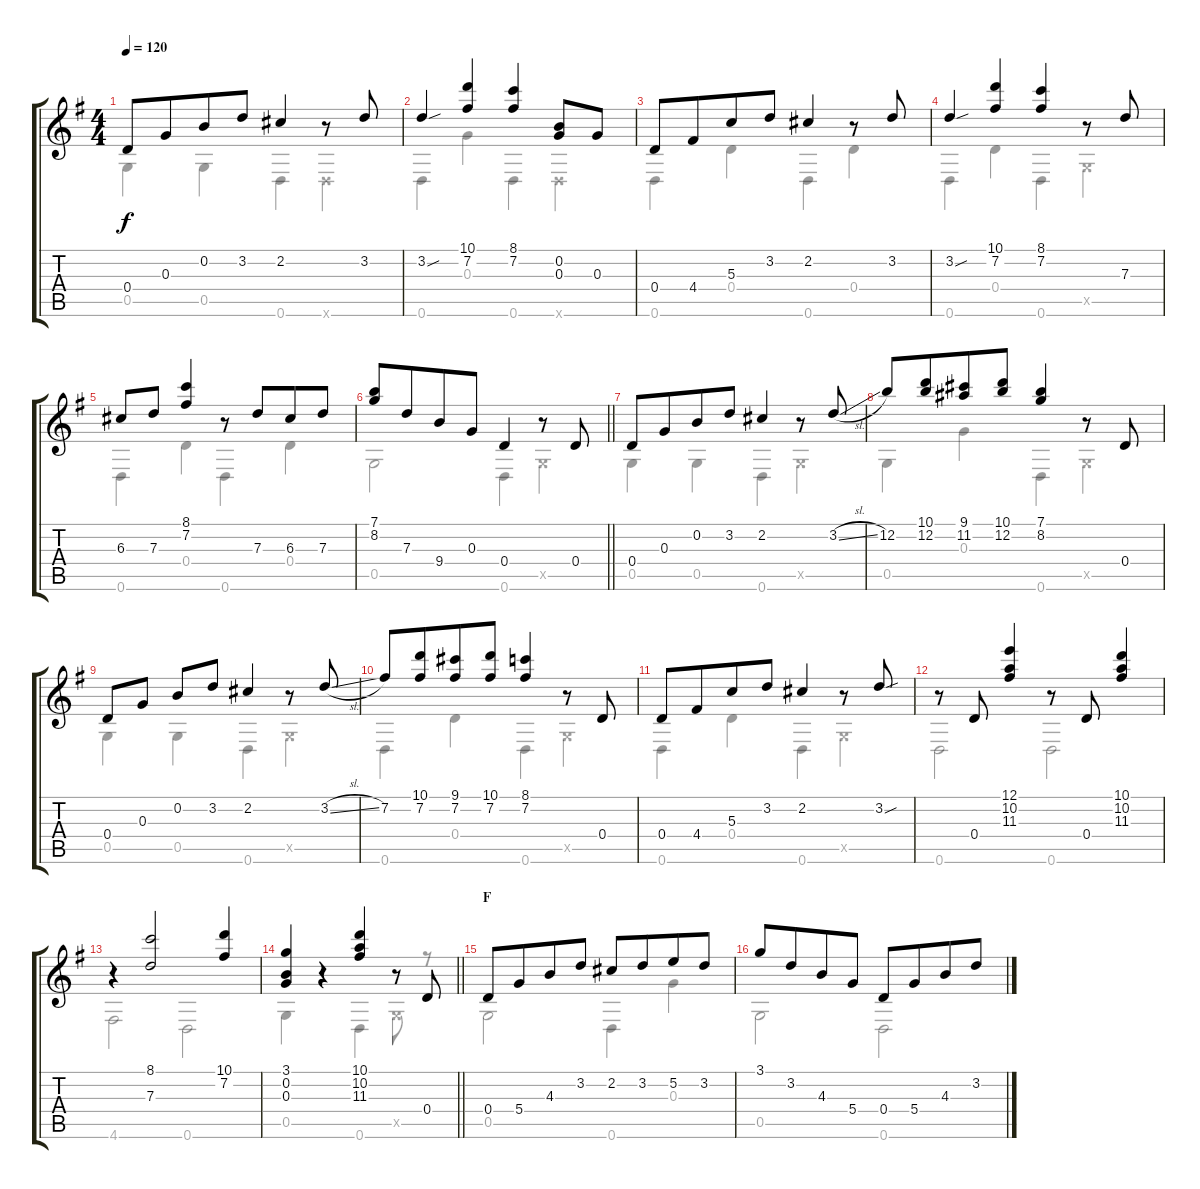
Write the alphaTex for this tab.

\track "" {instrument acousticguitarsteel}
\staff {score tabs}
\tuning (E4 B3 G3 D3 G2 D2) {hide}
\voice
\ts (4 4)
\tempo 120
\clef g2
\ks g
0.4.8{dy f} 0.3.8{beam merge} 0.2.8 3.2.8 2.2.4 r.8 3.2.8 |
3.2{sou}.4 (10.1 7.2).4 (8.1 7.2).4 (0.2 0.3).8 0.3.8 |
0.4.8 4.4.8{beam merge} 5.3.8 3.2.8 2.2.4 r.8 3.2.8 |
3.2{sou}.4 (10.1 7.2).4 (8.1 7.2).4 r.8 7.3.8 |
6.3.8 7.3.8 (8.1 7.2).4 r.8 7.3.8{beam merge} 6.3.8 7.3.8 |
\barLineRight lightlight
(7.1 8.2).8 7.3.8{beam merge} 9.4.8 0.3.8 0.4.4 r.8 0.4.8 |
0.4.8 0.3.8{beam merge} 0.2.8 3.2.8 2.2.4 r.8 3.2{sl}.8 |
12.2.8 (10.1 12.2).8{beam merge} (9.1 11.2).8 (10.1 12.2).8 (7.1 8.2).4 r.8 0.4.8 |
0.4.8 0.3.8 0.2.8 3.2.8 2.2.4 r.8 3.2{sl}.8 |
7.2.8 (10.1 7.2).8{beam merge} (9.1 7.2).8 (10.1 7.2).8 (8.1 7.2).4 r.8 0.4.8 |
0.4.8 4.4.8{beam merge} 5.3.8 3.2.8 2.2.4 r.8 3.2{sou}.8 |
r.8 0.4.8 (12.1 10.2 11.3).4 r.8 0.4.8 (10.1 10.2 11.3).4 |
r.4 (8.1 7.3).2 (10.1 7.2).4 |
\barLineRight lightlight
(3.1 0.2 0.3).4 r.4 (10.1 10.2 11.3).4 r.8 0.4.8 |
\section ("" "F")
0.4.8 5.4.8{beam merge} 4.3.8 3.2.8 2.2.8 3.2.8{beam merge} 5.2.8 3.2.8 |
3.1.8 3.2.8{beam merge} 4.3.8 5.4.8 0.4.8 5.4.8{beam merge} 4.3.8 3.2.8
\voice
\clef g2
\ottava regular
\simile none
\ks g
0.5.4{dy f} 0.5.4 0.6.4 0.6{x}.4 |
0.6.4 0.3.4 0.6.4 0.6{x}.4 |
0.6.4 0.4.4 0.6.4 0.4.4 |
0.6.4 0.4.4 0.6.4 0.5{x}.4 |
0.6.4 0.4.4 0.6.4 0.4.4 |
\barLineRight lightlight
0.5.2 0.6.4 0.5{x}.4 |
0.5.4 0.5.4 0.6.4 0.5{x}.4 |
0.5.4 0.3.4 0.6.4 0.5{x}.4 |
0.5.4 0.5.4 0.6.4 0.5{x}.4 |
0.6.4 0.4.4 0.6.4 0.5{x}.4 |
0.6.4 0.4.4 0.6.4 0.5{x}.4 |
0.6.2 0.6.2 |
4.6.2 0.6.2 |
\barLineRight lightlight
0.5.4 r.4 0.6.4 0.5{x}.8 r.8 |
0.5.2 0.6.4 0.3.4 |
0.5.2 0.6.2
